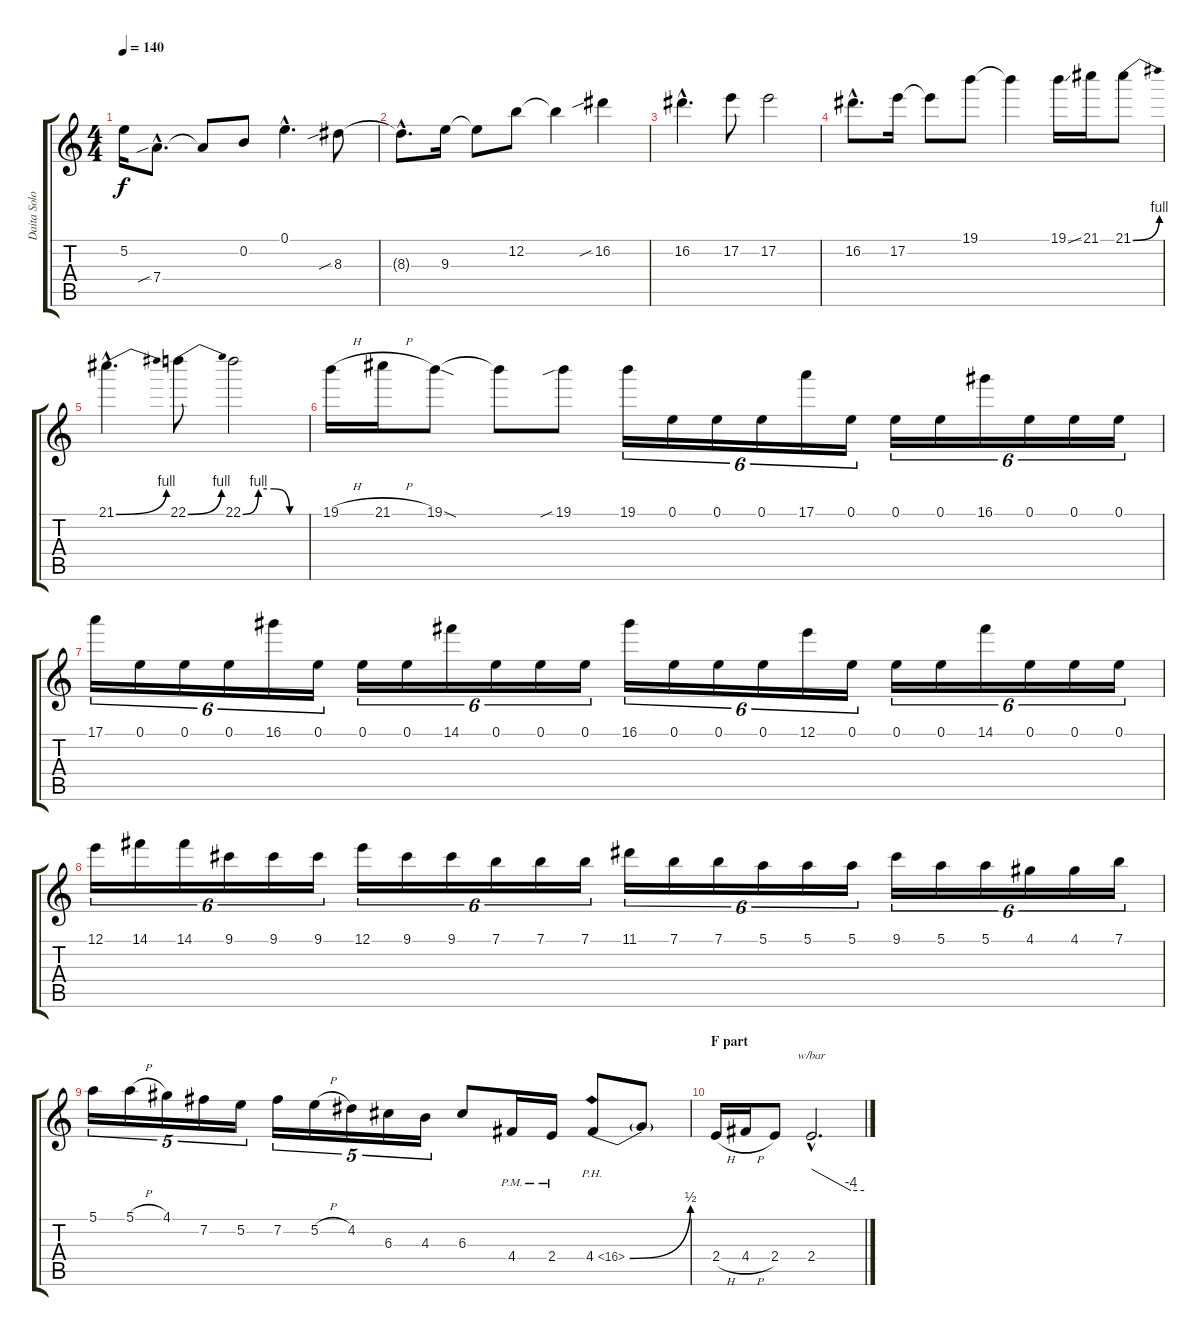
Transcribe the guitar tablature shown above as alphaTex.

\track ("Daita Solo" "Daita Solo") {instrument distortionguitar}
\staff {score tabs}
\tuning (E4 B3 G3 D3 A2 E2) {hide}
\ts (4 4)
\tempo 140
\clef g2
\ks c
5.2{t}.16{dy f} 7.4{sib hac}.8{d} 7.4{t}.8 0.2.8 0.1{hac}.4{d} 8.3{sib}.8 |
8.3{hac t}.8{d} 9.3.16 9.3{t}.8 12.2.8 12.2{t}.4 16.2{sib}.4 |
16.2{hac}.4{d} 17.2.8 17.2.2 |
16.2{hac}.8{d} 17.2.16 17.2{t}.8 19.1.8 19.1{t}.4 19.1{ss}.16 21.1.16 21.1{be (bend 0 0 60 4)}.8 |
21.1{be (bend 0 0 60 4) hac}.4{d} 22.1{be (bend 0 0 60 4)}.8 22.1{be (custom 0 0 15 4 30 4 45 0 60 0)}.2 |
19.1{h}.16 21.1{h}.16 19.1{sod}.8 19.1{t}.8 19.1{sib}.8 19.1.16{tu (6 4)} 0.1.16{tu (6 4)} 0.1.16{tu (6 4)} 0.1.16{tu (6 4)} 17.1.16{tu (6 4)} 0.1.16{tu (6 4)} 0.1.16{tu (6 4)} 0.1.16{tu (6 4)} 16.1.16{tu (6 4)} 0.1.16{tu (6 4)} 0.1.16{tu (6 4)} 0.1.16{tu (6 4)} |
17.1.16{tu (6 4)} 0.1.16{tu (6 4)} 0.1.16{tu (6 4)} 0.1.16{tu (6 4)} 16.1.16{tu (6 4)} 0.1.16{tu (6 4)} 0.1.16{tu (6 4)} 0.1.16{tu (6 4)} 14.1.16{tu (6 4)} 0.1.16{tu (6 4)} 0.1.16{tu (6 4)} 0.1.16{tu (6 4)} 16.1.16{tu (6 4)} 0.1.16{tu (6 4)} 0.1.16{tu (6 4)} 0.1.16{tu (6 4)} 12.1.16{tu (6 4)} 0.1.16{tu (6 4)} 0.1.16{tu (6 4)} 0.1.16{tu (6 4)} 14.1.16{tu (6 4)} 0.1.16{tu (6 4)} 0.1.16{tu (6 4)} 0.1.16{tu (6 4)} |
12.1.16{tu (6 4)} 14.1.16{tu (6 4)} 14.1.16{tu (6 4)} 9.1.16{tu (6 4)} 9.1.16{tu (6 4)} 9.1.16{tu (6 4)} 12.1.16{tu (6 4)} 9.1.16{tu (6 4)} 9.1.16{tu (6 4)} 7.1.16{tu (6 4)} 7.1.16{tu (6 4)} 7.1.16{tu (6 4)} 11.1.16{tu (6 4)} 7.1.16{tu (6 4)} 7.1.16{tu (6 4)} 5.1.16{tu (6 4)} 5.1.16{tu (6 4)} 5.1.16{tu (6 4)} 9.1.16{tu (6 4)} 5.1.16{tu (6 4)} 5.1.16{tu (6 4)} 4.1.16{tu (6 4)} 4.1.16{tu (6 4)} 7.1.16{tu (6 4)} |
5.1.16{tu (5 4)} 5.1{h}.16{tu (5 4)} 4.1.16{tu (5 4)} 7.2.16{tu (5 4)} 5.2.16{tu (5 4)} 7.2.16{tu (5 4)} 5.2{h}.16{tu (5 4)} 4.2.16{tu (5 4)} 6.3.16{tu (5 4)} 4.3.16{tu (5 4)} 6.3.8 4.4{pm}.16 2.4{pm}.16 4.4{be (bend 0 0 60 2) ph 12}.8 4.4{t}.8 |
\section ("" "F part")
2.4{h}.16 4.4{h}.16 2.4.8 2.4{hac}.2{d tbe (custom default 0 0 45 -16 60 -16)}
